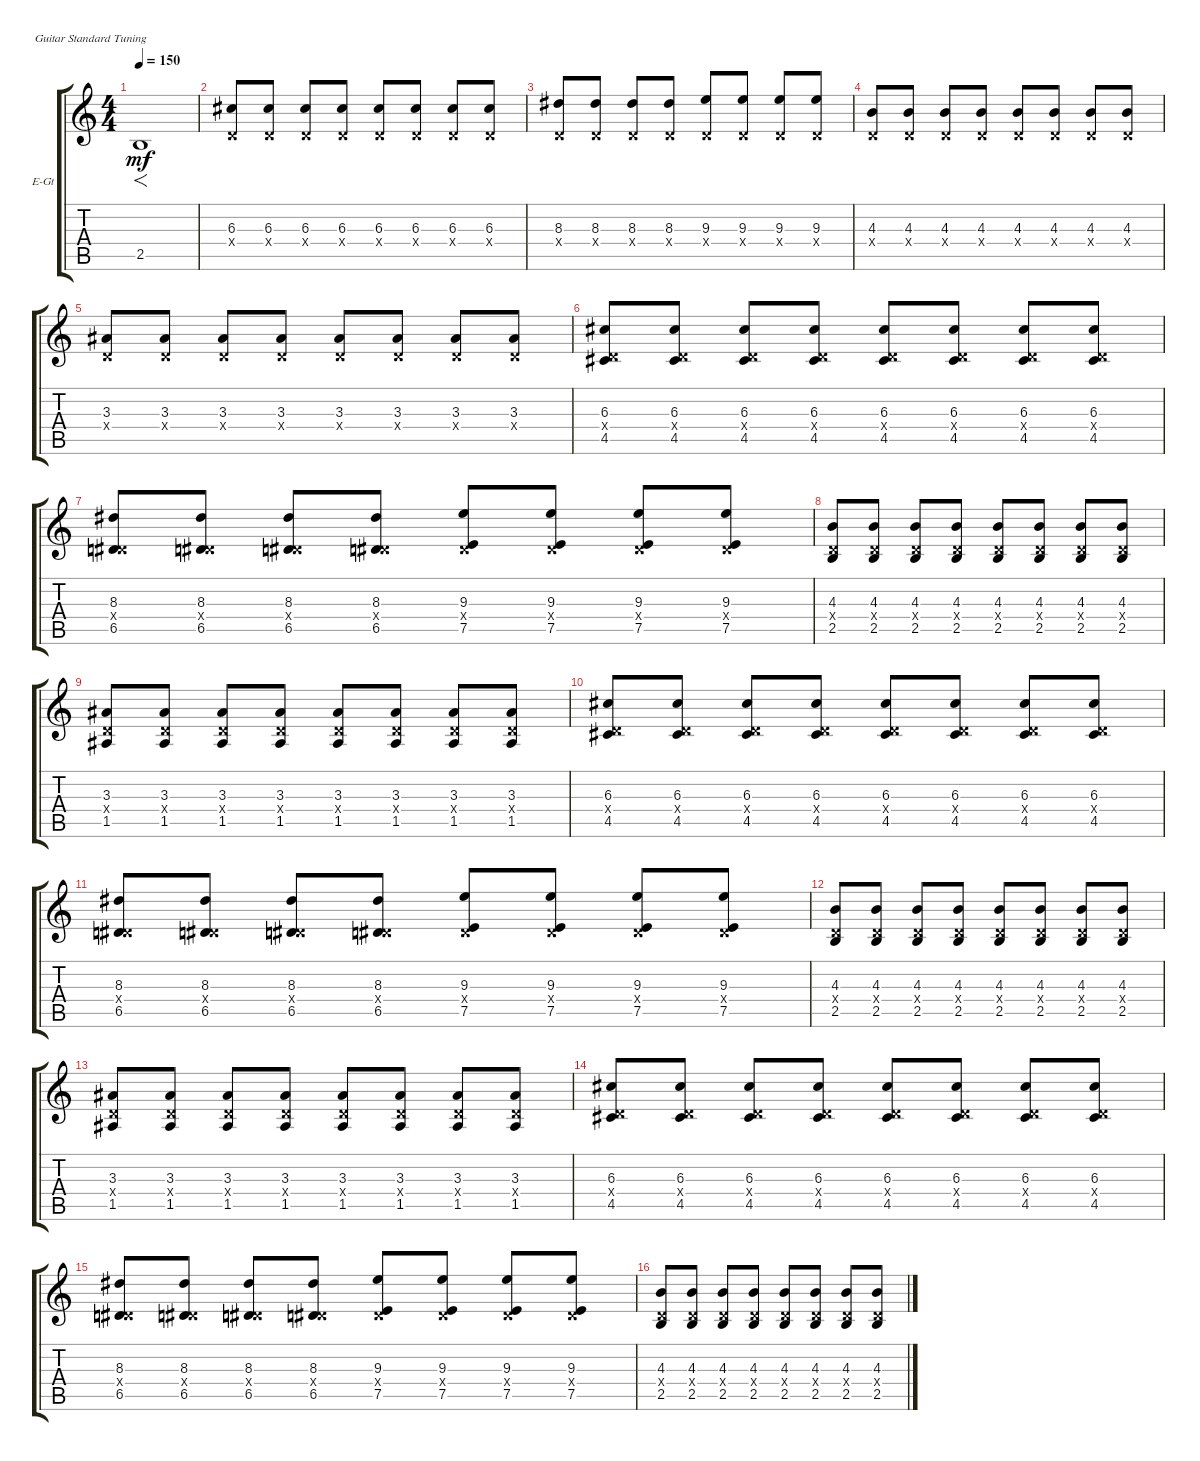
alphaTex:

\bracketExtendMode groupsimilarinstruments
\firstSystemTrackNameOrientation horizontal
\otherSystemsTrackNameOrientation horizontal
\track ("Electric Guitar 2" "E-Gt") {instrument distortionguitar}
\staff {score tabs}
\tuning (E4 B3 G3 D3 A2 E2)
\ts (4 4)
\tempo 150
\clef g2
\ks c
2.5{t}.1{f dy mf} |
(0.4{x} 6.3).8 (0.4{x} 6.3).8 (0.4{x} 6.3).8 (0.4{x} 6.3).8 (0.4{x} 6.3).8 (0.4{x} 6.3).8 (0.4{x} 6.3).8 (0.4{x} 6.3).8 |
(0.4{x} 8.3).8 (0.4{x} 8.3).8 (0.4{x} 8.3).8 (0.4{x} 8.3).8 (0.4{x} 9.3).8 (0.4{x} 9.3).8 (0.4{x} 9.3).8 (0.4{x} 9.3).8 |
(0.4{x} 4.3).8 (0.4{x} 4.3).8 (0.4{x} 4.3).8 (0.4{x} 4.3).8 (0.4{x} 4.3).8 (0.4{x} 4.3).8 (0.4{x} 4.3).8 (0.4{x} 4.3).8 |
(0.4{x} 3.3).8 (0.4{x} 3.3).8 (0.4{x} 3.3).8 (0.4{x} 3.3).8 (0.4{x} 3.3).8 (0.4{x} 3.3).8 (0.4{x} 3.3).8 (0.4{x} 3.3).8 |
(4.5 0.4{x} 6.3).8 (4.5 0.4{x} 6.3).8 (4.5 0.4{x} 6.3).8 (4.5 0.4{x} 6.3).8 (4.5 0.4{x} 6.3).8 (4.5 0.4{x} 6.3).8 (4.5 0.4{x} 6.3).8 (4.5 0.4{x} 6.3).8 |
(6.5 0.4{x} 8.3).8 (6.5 0.4{x} 8.3).8 (6.5 0.4{x} 8.3).8 (6.5 0.4{x} 8.3).8 (7.5 0.4{x} 9.3).8 (7.5 0.4{x} 9.3).8 (7.5 0.4{x} 9.3).8 (7.5 0.4{x} 9.3).8 |
(2.5 0.4{x} 4.3).8 (2.5 0.4{x} 4.3).8 (2.5 0.4{x} 4.3).8 (2.5 0.4{x} 4.3).8 (2.5 0.4{x} 4.3).8 (2.5 0.4{x} 4.3).8 (2.5 0.4{x} 4.3).8 (2.5 0.4{x} 4.3).8 |
(1.5 0.4{x} 3.3).8 (1.5 0.4{x} 3.3).8 (1.5 0.4{x} 3.3).8 (1.5 0.4{x} 3.3).8 (1.5 0.4{x} 3.3).8 (1.5 0.4{x} 3.3).8 (1.5 0.4{x} 3.3).8 (1.5 0.4{x} 3.3).8 |
(4.5 0.4{x} 6.3).8 (4.5 0.4{x} 6.3).8 (4.5 0.4{x} 6.3).8 (4.5 0.4{x} 6.3).8 (4.5 0.4{x} 6.3).8 (4.5 0.4{x} 6.3).8 (4.5 0.4{x} 6.3).8 (4.5 0.4{x} 6.3).8 |
(6.5 0.4{x} 8.3).8 (6.5 0.4{x} 8.3).8 (6.5 0.4{x} 8.3).8 (6.5 0.4{x} 8.3).8 (7.5 0.4{x} 9.3).8 (7.5 0.4{x} 9.3).8 (7.5 0.4{x} 9.3).8 (7.5 0.4{x} 9.3).8 |
(2.5 0.4{x} 4.3).8 (2.5 0.4{x} 4.3).8 (2.5 0.4{x} 4.3).8 (2.5 0.4{x} 4.3).8 (2.5 0.4{x} 4.3).8 (2.5 0.4{x} 4.3).8 (2.5 0.4{x} 4.3).8 (2.5 0.4{x} 4.3).8 |
(1.5 0.4{x} 3.3).8 (1.5 0.4{x} 3.3).8 (1.5 0.4{x} 3.3).8 (1.5 0.4{x} 3.3).8 (1.5 0.4{x} 3.3).8 (1.5 0.4{x} 3.3).8 (1.5 0.4{x} 3.3).8 (1.5 0.4{x} 3.3).8 |
(4.5 0.4{x} 6.3).8 (4.5 0.4{x} 6.3).8 (4.5 0.4{x} 6.3).8 (4.5 0.4{x} 6.3).8 (4.5 0.4{x} 6.3).8 (4.5 0.4{x} 6.3).8 (4.5 0.4{x} 6.3).8 (4.5 0.4{x} 6.3).8 |
(6.5 0.4{x} 8.3).8 (6.5 0.4{x} 8.3).8 (6.5 0.4{x} 8.3).8 (6.5 0.4{x} 8.3).8 (7.5 0.4{x} 9.3).8 (7.5 0.4{x} 9.3).8 (7.5 0.4{x} 9.3).8 (7.5 0.4{x} 9.3).8 |
(2.5 0.4{x} 4.3).8 (2.5 0.4{x} 4.3).8 (2.5 0.4{x} 4.3).8 (2.5 0.4{x} 4.3).8 (2.5 0.4{x} 4.3).8 (2.5 0.4{x} 4.3).8 (2.5 0.4{x} 4.3).8 (2.5 0.4{x} 4.3).8
